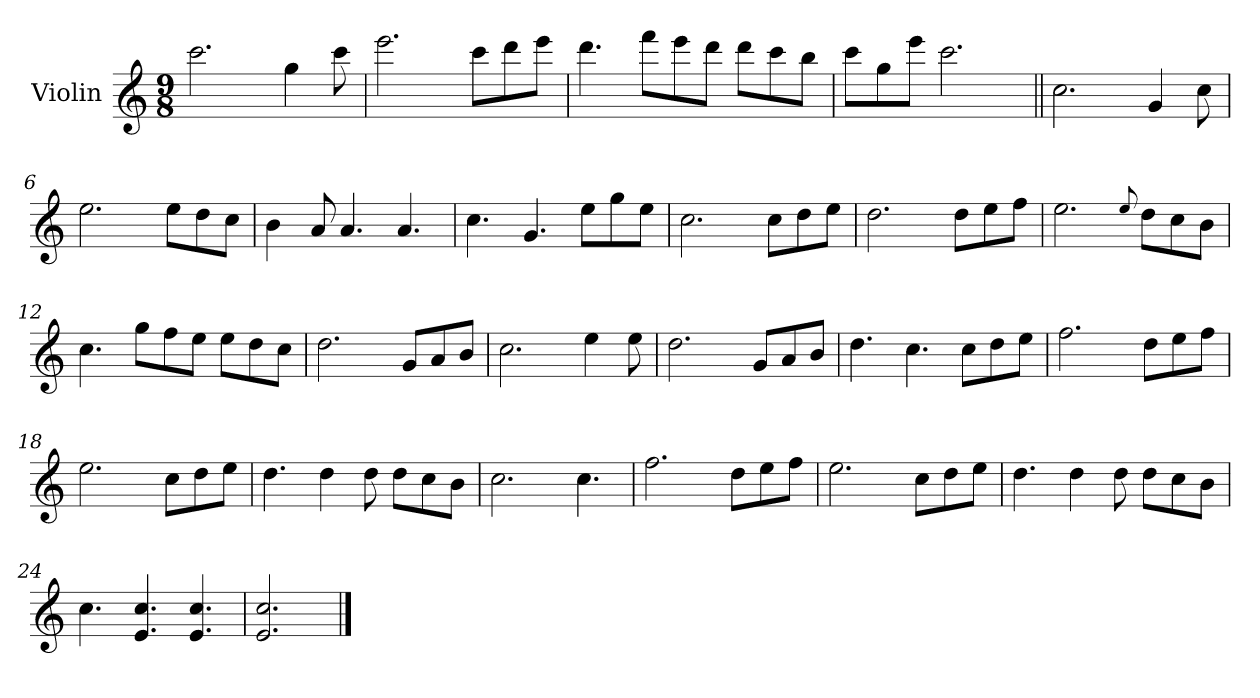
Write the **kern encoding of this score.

**kern
*part1
*staff1
*I"Violin
*I'Vln.
*clefG2
*k[]
*M9/8
=1
2.ccc\
4gg\
8ccc\
=2
2.eee\
8ccc\L
8ddd\
8eee\J
=3
4.ddd\
8fff\L
8eee\
8ddd\J
8ddd\L
8ccc\
8bb\J
=4
8ccc\L
8gg\
8eee\J
2.ccc\
=5||
2.cc\
4g/
8cc\
=6
2.ee\
8ee\L
8dd\
8cc\J
!!LO:LB:g=z
=7
4b\
8a/
4.a/
4.a/
=8
4.cc\
4.g/
8ee\L
8gg\
8ee\J
=9
2.cc\
8cc\L
8dd\
8ee\J
=10
2.dd\
8dd\L
8ee\
8ff\J
=11
2.ee\
8qqee/
8dd\L
8cc\
8b\J
=12
4.cc\
8gg\L
8ff\
8ee\J
8ee\L
8dd\
8cc\J
!!LO:LB:g=z
=13
2.dd\
8g/L
8a/
8b/J
=14
2.cc\
4ee\
8ee\
=15
2.dd\
8g/L
8a/
8b/J
=16
4.dd\
4.cc\
8cc\L
8dd\
8ee\J
=17
2.ff\
8dd\L
8ee\
8ff\J
=18
2.ee\
8cc\L
8dd\
8ee\J
!!LO:LB:g=z
=19
4.dd\
4dd\
8dd\
8dd\L
8cc\
8b\J
=20
2.cc\
4.cc\
=21
2.ff\
8dd\L
8ee\
8ff\J
=22
2.ee\
8cc\L
8dd\
8ee\J
=23
4.dd\
4dd\
8dd\
8dd\L
8cc\
8b\J
=24
4.cc\
4.e/ 4.cc/
4.e/ 4.cc/
=25
2.e/ 2.cc/
==
*-
